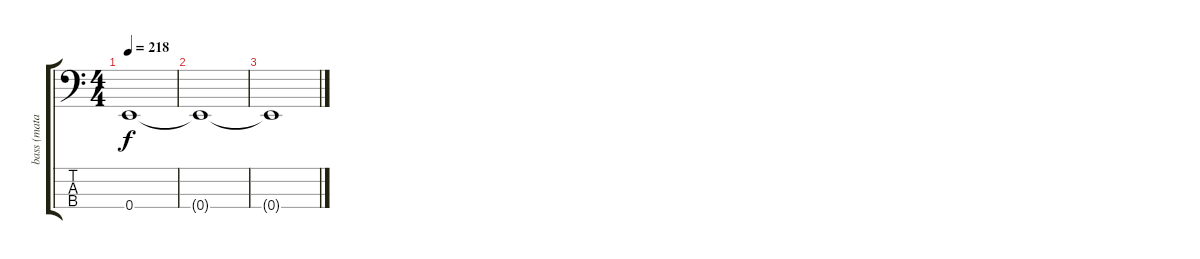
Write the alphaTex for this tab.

\track ("bass (matatabi)" "bass (mata") {instrument electricbasspick}
\staff {score tabs}
\tuning (G2 D2 A1 E1) {hide}
\ts (4 4)
\tempo 218
\clef f4
\ks c
0.4{t}.1{dy f} |
0.4{t}.1 |
0.4{t}.1
